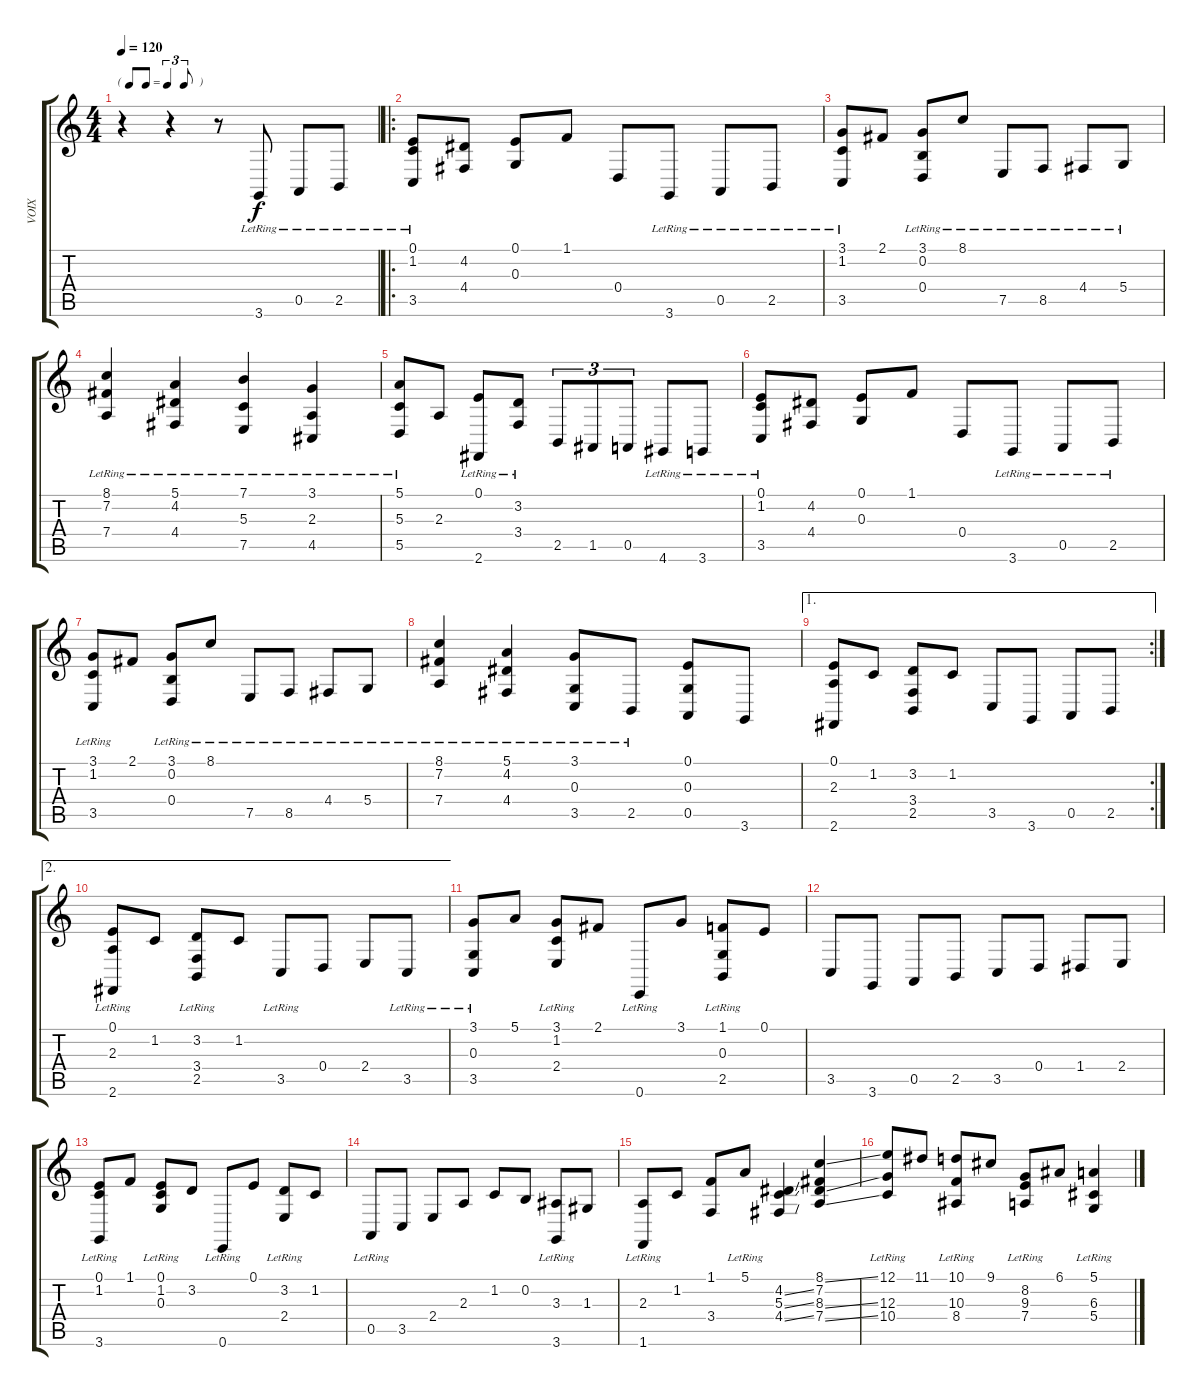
\track ("VOIX" "VOIX") {instrument voiceoohs}
\staff {score tabs}
\tuning (E4 B3 G3 D3 A2 E2) {hide}
\ts (4 4)
\tf triplet8th
\tempo 120
\clef g2
\ks c
r.4{dy f instrument voiceoohs} r.4 r.8 3.6{lr}.8 0.5{lr}.8 2.5{lr}.8 |
\ro
(0.1 1.2 3.5{lr}).8 (4.2 4.4).8 (0.1 0.3).8 1.1.8 0.4.8 3.6{lr}.8 0.5{lr}.8 2.5{lr}.8 |
(3.1 1.2 3.5{lr}).8 2.1.8 (3.1 0.2 0.4{lr}).8 8.1{lr}.8 7.5{lr}.8 8.5{lr}.8 4.4{lr}.8 5.4{lr}.8 |
(8.1 7.2 7.4{lr}).4 (5.1 4.2 4.4{lr}).4 (7.1 5.3 7.5{lr}).4 (3.1 2.3 4.5{lr}).4 |
(5.1 5.3 5.5{lr}).8 2.3.8 (0.1 2.6{lr}).8 (3.2 3.4{lr}).8 2.5.8{tu (3 2)} 1.5.8{tu (3 2)} 0.5.8{tu (3 2)} 4.6{lr}.8 3.6{lr}.8 |
(0.1 1.2 3.5{lr}).8 (4.2 4.4).8 (0.1 0.3).8 1.1.8 0.4.8 3.6{lr}.8 0.5{lr}.8 2.5{lr}.8 |
(3.1 1.2 3.5{lr}).8 2.1.8 (3.1 0.2 0.4{lr}).8 8.1{lr}.8 7.5{lr}.8 8.5{lr}.8 4.4{lr}.8 5.4{lr}.8 |
(8.1 7.2 7.4{lr}).4 (5.1 4.2 4.4{lr}).4 (3.1 0.3 3.5{lr}).8 2.5{lr}.8 (0.1 0.3 0.5).8 3.6.8 |
\ae 1
\rc 2
(0.1 2.3 2.6).8 1.2.8 (3.2 3.4 2.5).8 1.2.8 3.5.8 3.6.8 0.5.8 2.5.8 |
\ae 2
(0.1 2.3 2.6{lr}).8 1.2.8 (3.2 3.4 2.5{lr}).8 1.2.8 3.5{lr}.8 0.4.8 2.4.8 3.5{lr}.8 |
(3.1 0.3 3.5{lr}).8 5.1.8 (3.1 1.2 2.4{lr}).8 2.1.8 0.6{lr}.8 3.1.8 (1.1 0.3 2.5{lr}).8 0.1.8 |
3.5.8 3.6.8 0.5.8 2.5.8 3.5.8 0.4.8 1.4.8 2.4.8 |
(0.1 1.2 3.6{lr}).8 1.1.8 (0.1 1.2 0.3{lr}).8 3.2.8 0.6{lr}.8 0.1.8 (3.2 2.4{lr}).8 1.2.8 |
0.5{lr}.8 3.5.8 2.4.8 2.3.8 1.2.8 0.2.8 (3.3 3.6{lr}).8 1.3.8 |
(2.3 1.6{lr}).8 1.2.8 (1.1 3.4).8 5.1{lr}.8 (4.2{ss} 5.3{ss} 4.4{ss}).4 (8.1{ss} 7.2 8.3{ss} 7.4{ss}).4 |
(12.1 12.3 10.4{lr}).8 11.1.8 (10.1 10.3 8.4{lr}).8 9.1.8 (8.2 9.3 7.4{lr}).8 6.1.8 (5.1 6.3 5.4{lr}).4
